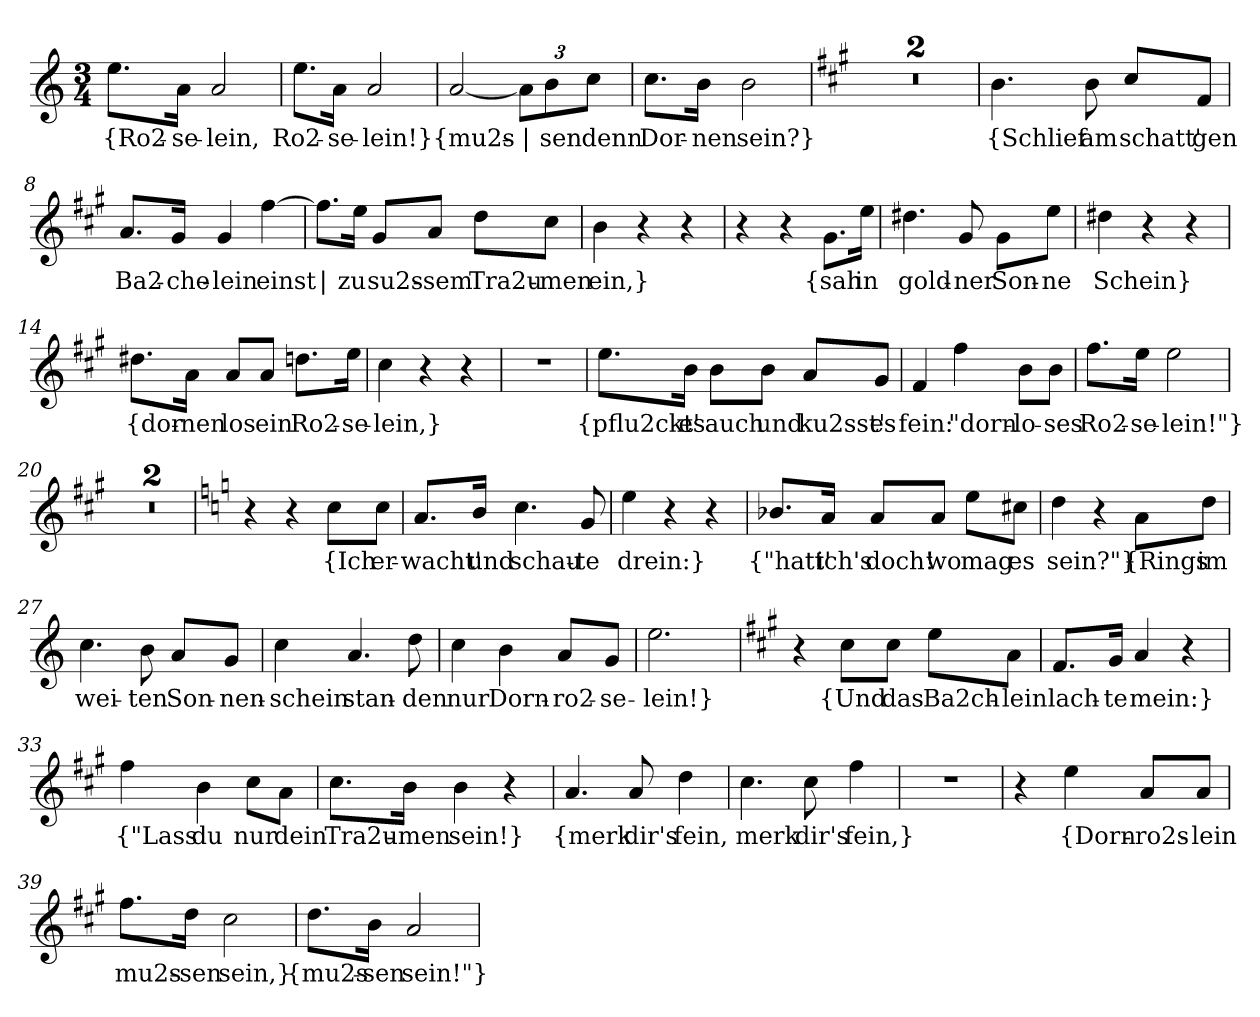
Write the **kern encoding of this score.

**kern	**text
*part1	*part1
*staff1	*staff1
*clefG2	*
*k[]	*
*M3/4	*
=1	=1
!	!LO:LY:b
8.ee\L	{Ro2-
!	!LO:LY:b
16a\Jk	-se-
!	!LO:LY:b
2a/	-lein,
=2	=2
!	!LO:LY:b
8.ee\L	Ro2-
!	!LO:LY:b
16a\Jk	-se-
!	!LO:LY:b
2a/	-lein!}
=3	=3
!	!LO:LY:b
[2a/	{mu2s-
*Xbrackettup	*
!	!LO:LY:b
12a\L]	|
!	!LO:LY:b
12b\	-sen
!	!LO:LY:b
12cc\J	denn
=4	=4
!	!LO:LY:b
8.cc\L	Dor-
!	!LO:LY:b
16b\Jk	-nen
!	!LO:LY:b
2b\	sein?}
=5	=5
*k[f#c#g#]	*
2.r	.
=6	=6
2.r	.
!!LO:LB:g=z
=7	=7
!	!LO:LY:b
4.b\	{Schlief
!	!LO:LY:b
8b\	am
!	!LO:LY:b
8cc#/L	schatt'
!	!LO:LY:b
8f#/J	gen
=8	=8
!	!LO:LY:b
8.a/L	Ba2-
!	!LO:LY:b
16g#/Jk	-che-
!	!LO:LY:b
4g#/	-lein
!	!LO:LY:b
[4ff#\	einst
=9	=9
!	!LO:LY:b
8.ff#\L]	|
!	!LO:LY:b
16ee\Jk	zu
!	!LO:LY:b
8g#/L	su2s-
!	!LO:LY:b
8a/J	-sem
!	!LO:LY:b
8dd\L	Tra2u-
!	!LO:LY:b
8cc#\J	-men
=10	=10
!	!LO:LY:b
4b\	ein,}
4r	.
4r	.
=11	=11
4r	.
4r	.
!	!LO:LY:b
8.g#\L	{sah
!	!LO:LY:b
16ee\Jk	in
!!LO:LB:g=z
=12	=12
!	!LO:LY:b
4.dd#X\	gold-
!	!LO:LY:b
8g#/	-ner
!	!LO:LY:b
8g#\L	Son-
!	!LO:LY:b
8ee\J	-ne
=13	=13
!	!LO:LY:b
4dd#X\	Schein}
4r	.
4r	.
=14	=14
!	!LO:LY:b
8.dd#X\L	{dor-
!	!LO:LY:b
16a\Jk	-nen
!	!LO:LY:b
8a/L	los
!	!LO:LY:b
8a/J	ein
!	!LO:LY:b
8.ddn\L	Ro2-
!	!LO:LY:b
16ee\Jk	-se-
=15	=15
!	!LO:LY:b
4cc#\	-lein,}
4r	.
4r	.
=16	=16
2.r	.
!!LO:LB:g=z
=17	=17
!	!LO:LY:b
8.ee\L	{pflu2ckt'
!	!LO:LY:b
16b\Jk	es
!	!LO:LY:b
8b\L	auch
!	!LO:LY:b
8b\J	und
!	!LO:LY:b
8a/L	ku2sst'
!	!LO:LY:b
8g#/J	es
=18	=18
!	!LO:LY:b
4f#/	fein:
!	!LO:LY:b
4ff#\	"dorn-
!	!LO:LY:b
8b\L	-lo-
!	!LO:LY:b
8b\J	-ses
=19	=19
!	!LO:LY:b
8.ff#\L	Ro2-
!	!LO:LY:b
16ee\Jk	-se-
!	!LO:LY:b
2ee\	-lein!"}
=20	=20
2.r	.
=21	=21
2.r	.
=22	=22
*k[]	*
4r	.
4r	.
!	!LO:LY:b
8cc\L	{Ich
!	!LO:LY:b
8cc\J	er-
!!LO:LB:g=z
=23	=23
!	!LO:LY:b
8.a/L	-wacht'
!	!LO:LY:b
16b/Jk	und
!	!LO:LY:b
4.cc\	schau-
!	!LO:LY:b
8g/	-te
=24	=24
!	!LO:LY:b
4ee\	drein:}
4r	.
4r	.
=25	=25
!	!LO:LY:b
8.b-X/L	{"hatt'
!	!LO:LY:b
16a/Jk	ich's
!	!LO:LY:b
8a/L	doch!
!	!LO:LY:b
8a/J	wo
!	!LO:LY:b
8ee\L	mag
!	!LO:LY:b
8cc#X\J	es
=26	=26
!	!LO:LY:b
4dd\	sein?"}
4r	.
!	!LO:LY:b
8a\L	{Rings
!	!LO:LY:b
8dd\J	im
=27	=27
!	!LO:LY:b
4.cc\	wei-
!	!LO:LY:b
8b\	-ten
!	!LO:LY:b
8a/L	Son-
!	!LO:LY:b
8g/J	-nen-
!!LO:LB:g=z
=28	=28
!	!LO:LY:b
4cc\	-schein
!	!LO:LY:b
4.a/	stan-
!	!LO:LY:b
8dd\	den
=29	=29
!	!LO:LY:b
4cc\	nur
!	!LO:LY:b
4b\	Dorn-
!	!LO:LY:b
8a/L	-ro2-
!	!LO:LY:b
8g/J	-se-
=30	=30
!	!LO:LY:b
2.ee\	-lein!}
=31	=31
*k[f#c#g#]	*
4r	.
!	!LO:LY:b
8cc#\L	{Und
!	!LO:LY:b
8cc#\J	das
!	!LO:LY:b
8ee\L	Ba2ch-
!	!LO:LY:b
8a\J	-lein
=32	=32
!	!LO:LY:b
8.f#/L	lach-
!	!LO:LY:b
16g#/Jk	-te
!	!LO:LY:b
4a/	mein:}
4r	.
!!LO:LB:g=z
=33	=33
!	!LO:LY:b
4ff#\	{"Lass
!	!LO:LY:b
4b\	du
!	!LO:LY:b
8cc#\L	nur
!	!LO:LY:b
8a\J	dein
=34	=34
!	!LO:LY:b
8.cc#\L	Tra2u-
!	!LO:LY:b
16b\Jk	-men
!	!LO:LY:b
4b\	sein!}
4r	.
=35	=35
!	!LO:LY:b
4.a/	{merk
!	!LO:LY:b
8a/	dir's
!	!LO:LY:b
4dd\	fein,
=36	=36
!	!LO:LY:b
4.cc#\	merk
!	!LO:LY:b
8cc#\	dir's
!	!LO:LY:b
4ff#\	fein,}
=37	=37
2.r	.
=38	=38
4r	.
!	!LO:LY:b
4ee\	{Dorn-
!	!LO:LY:b
8a/L	-ro2s-
!	!LO:LY:b
8a/J	-lein
!!LO:LB:g=z
=39	=39
!	!LO:LY:b
8.ff#\L	mu2s-
!	!LO:LY:b
16dd\Jk	-sen
!	!LO:LY:b
2cc#\	sein,}
=40	=40
!	!LO:LY:b
8.dd\L	{mu2s-
!	!LO:LY:b
16b\Jk	-sen
!	!LO:LY:b
2a/	sein!"}
=	=
*-	*-
